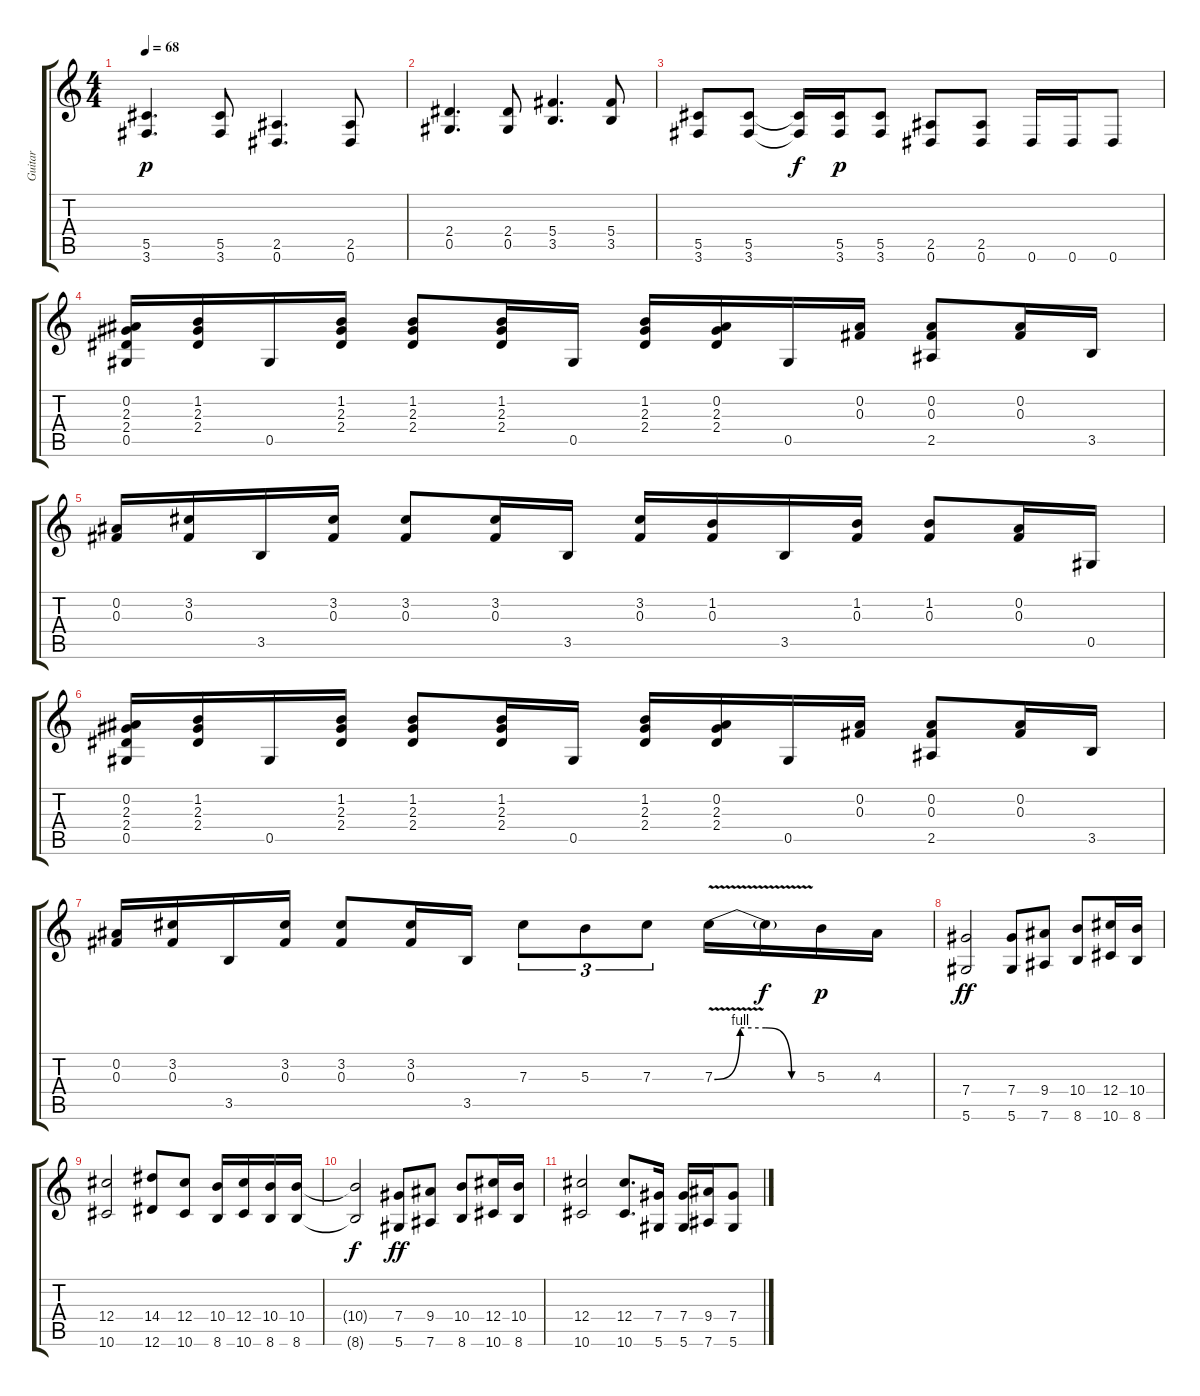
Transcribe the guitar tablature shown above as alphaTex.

\track ("Guitar" "Guitar") {instrument distortionguitar}
\staff {score tabs}
\tuning (Eb4 Bb3 Gb3 Db3 Ab2 Eb2) {hide}
\ts (4 4)
\tempo 68
\clef g2
\ks c
(5.5 3.6).4{d dy p} (5.5 3.6).8 (2.5 0.6).4{d} (2.5 0.6).8 |
(2.4 0.5).4{d} (2.4 0.5).8 (5.4 3.5).4{d} (5.4 3.5).8 |
(5.5 3.6).8 (5.5 3.6).8 (5.5{t} 3.6{t}).16{dy f} (5.5 3.6).16{dy p} (5.5 3.6).8 (2.5 0.6).8 (2.5 0.6).8 0.6.16 0.6.16 0.6.8 |
(0.2 2.3 2.4 0.5).16 (1.2 2.3 2.4).16 0.5.16 (1.2 2.3 2.4).16 (1.2 2.3 2.4).8 (1.2 2.3 2.4).16 0.5.16 (1.2 2.3 2.4).16 (0.2 2.3 2.4).16 0.5.16 (0.2 0.3).16 (0.2 0.3 2.5).8 (0.2 0.3).16 3.5.16 |
(0.2 0.3).16 (3.2 0.3).16 3.5.16 (3.2 0.3).16 (3.2 0.3).8 (3.2 0.3).16 3.5.16 (3.2 0.3).16 (1.2 0.3).16 3.5.16 (1.2 0.3).16 (1.2 0.3).8 (0.2 0.3).16 0.5.16 |
(0.2 2.3 2.4 0.5).16 (1.2 2.3 2.4).16 0.5.16 (1.2 2.3 2.4).16 (1.2 2.3 2.4).8 (1.2 2.3 2.4).16 0.5.16 (1.2 2.3 2.4).16 (0.2 2.3 2.4).16 0.5.16 (0.2 0.3).16 (0.2 0.3 2.5).8 (0.2 0.3).16 3.5.16 |
(0.2 0.3).16 (3.2 0.3).16 3.5.16 (3.2 0.3).16 (3.2 0.3).8 (3.2 0.3).16 3.5.16 7.3.8{tu (3 2)} 5.3.8{tu (3 2)} 7.3.8{tu (3 2)} 7.3{be (custom 0 0 15 4 30 4 45 0 60 0) v}.16 7.3{t}.16{dy f} 5.3.16{dy p} 4.3.16 |
(7.4 5.6).2{dy ff} (7.4 5.6).8 (9.4 7.6).8 (10.4 8.6).8 (12.4 10.6).16 (10.4 8.6).16 |
(12.4 10.6).2 (14.4 12.6).8 (12.4 10.6).8 (10.4 8.6).16 (12.4 10.6).16 (10.4 8.6).16 (10.4 8.6).16 |
(10.4{t} 8.6{t}).2{dy f} (7.4 5.6).8{dy ff} (9.4 7.6).8 (10.4 8.6).8 (12.4 10.6).16 (10.4 8.6).16 |
(12.4 10.6).2 (12.4 10.6).8{d} (7.4 5.6).16 (7.4 5.6).16 (9.4 7.6).16 (7.4 5.6).8
